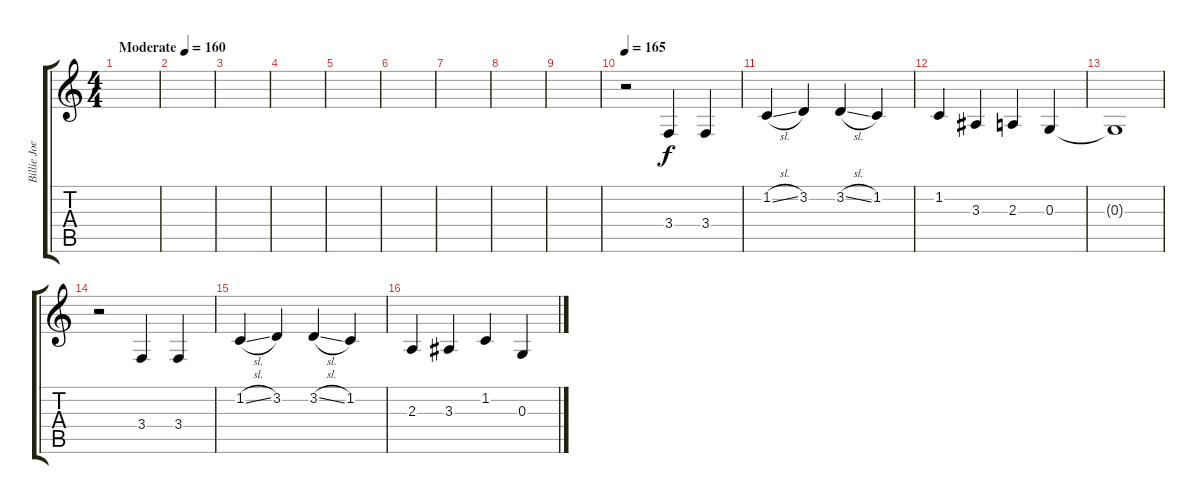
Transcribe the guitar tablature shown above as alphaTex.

\track ("Billie Joe Armstrong - Vocals" "Billie Joe") {instrument altosax}
\staff {score tabs}
\tuning (E4 B3 G3 D3 A2 E2) {hide}
\ts (4 4)
\tempo (160 "Moderate")
\tempo 140
\tempo (160 "Moderate")
\clef g2
\ks c
|
|
|
|
|
|
|
|
|
\tempo 165
r.2 3.4.4 3.4.4 |
1.2{sl}.4 3.2.4 3.2{sl}.4 1.2.4 |
1.2.4 3.3.4 2.3.4 0.3.4 |
0.3{t}.1 |
r.2 3.4.4 3.4.4 |
1.2{sl}.4 3.2.4 3.2{sl}.4 1.2.4 |
2.3.4 3.3.4 1.2.4 0.3.4
